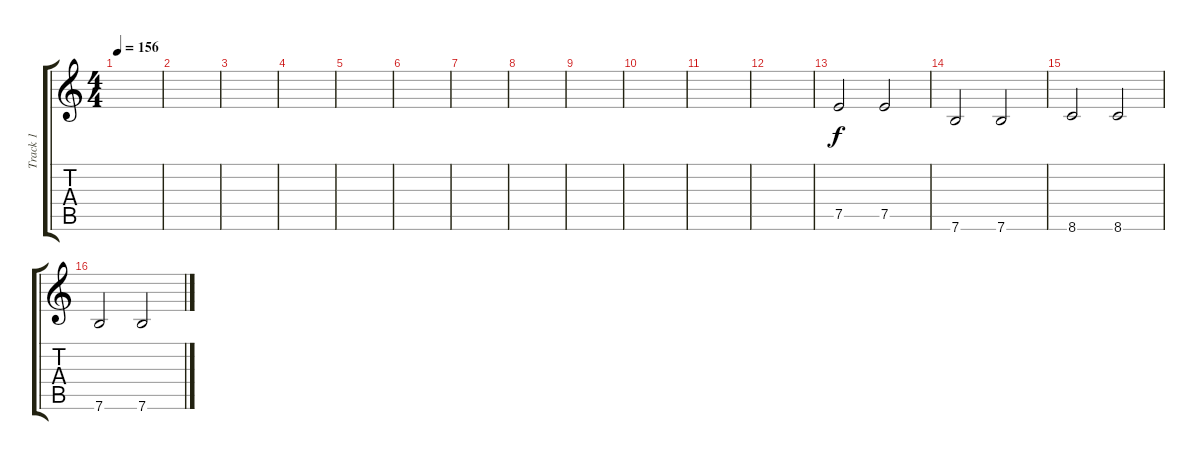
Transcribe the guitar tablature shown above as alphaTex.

\track ("Track 1" "Track 1") {instrument overdrivenguitar}
\staff {score tabs}
\tuning (E4 B3 G3 D3 A2 E2) {hide}
\ts (4 4)
\tempo 156
\clef g2
\ks c
|
|
|
|
|
|
|
|
|
|
|
|
7.5.2 7.5.2 |
7.6.2 7.6.2 |
8.6.2 8.6.2 |
7.6.2 7.6.2
